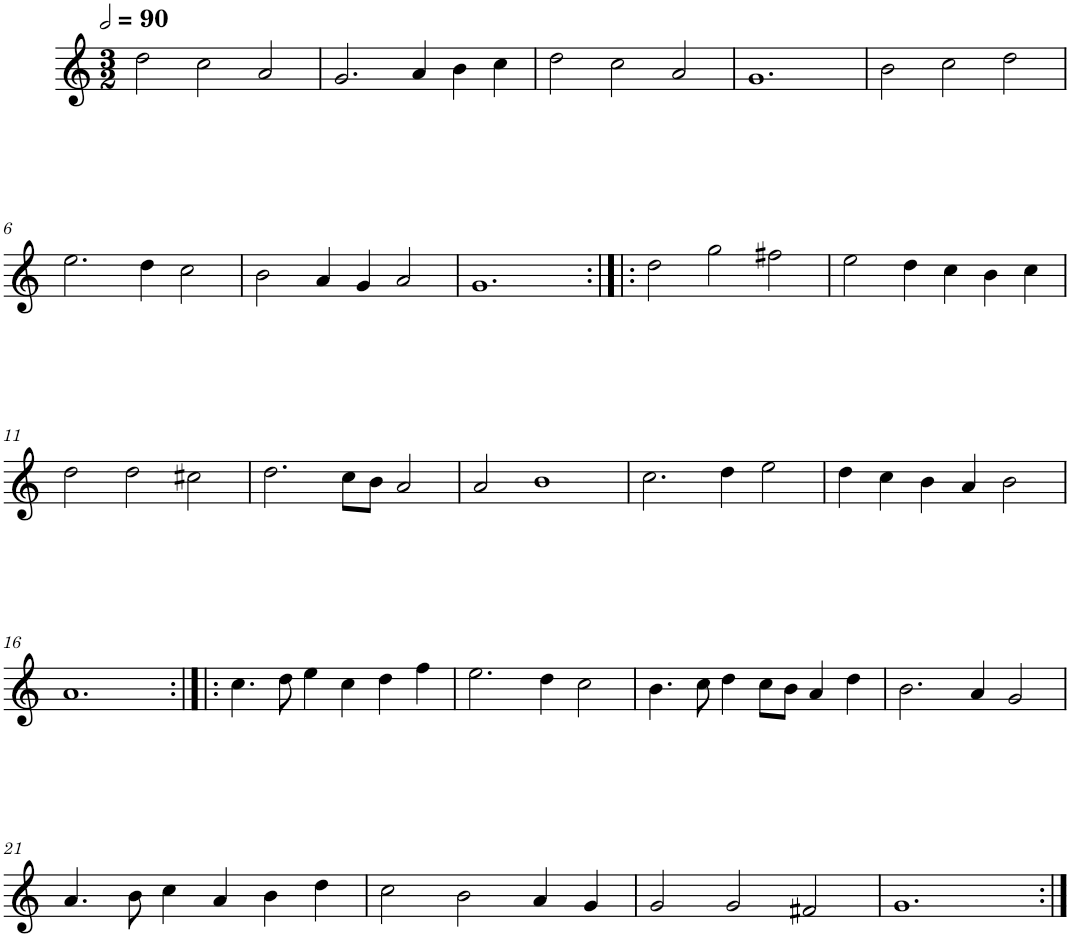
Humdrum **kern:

**kern
*part1
*staff1
*I"Cinq parties
*clefG2
*k[]
*M3/2
*MM180
=1
2dd\
2cc\
2a/
=2
2.g/
4a/
4b\
4cc\
=3
2dd\
2cc\
2a/
=4
1.g
=5
2b\
2cc\
2dd\
!!LO:LB:g=z
=6
2.ee\
4dd\
2cc\
=7
2b\
4a/
4g/
2a/
=8
1.g
=9:|!|:
2dd\
2gg\
2ff#X\
=10
2ee\
4dd\
4cc\
4b\
4cc\
!!LO:LB:g=z
=11
2dd\
2dd\
2cc#X\
=12
2.dd\
8cc\L
8b\J
2a/
=13
2a/
1b
=14
2.cc\
4dd\
2ee\
=15
4dd\
4cc\
4b\
4a/
2b\
!!LO:LB:g=z
=16
1.a
=17:|!|:
4.cc\
8dd\
4ee\
4cc\
4dd\
4ff\
=18
2.ee\
4dd\
2cc\
=19
4.b\
8cc\
4dd\
8cc\L
8b\J
4a/
4dd\
=20
2.b\
4a/
2g/
!!LO:LB:g=z
=21
4.a/
8b\
4cc\
4a/
4b\
4dd\
=22
2cc\
2b\
4a/
4g/
=23
2g/
2g/
2f#X/
=24
1.g
=:|!
*-
